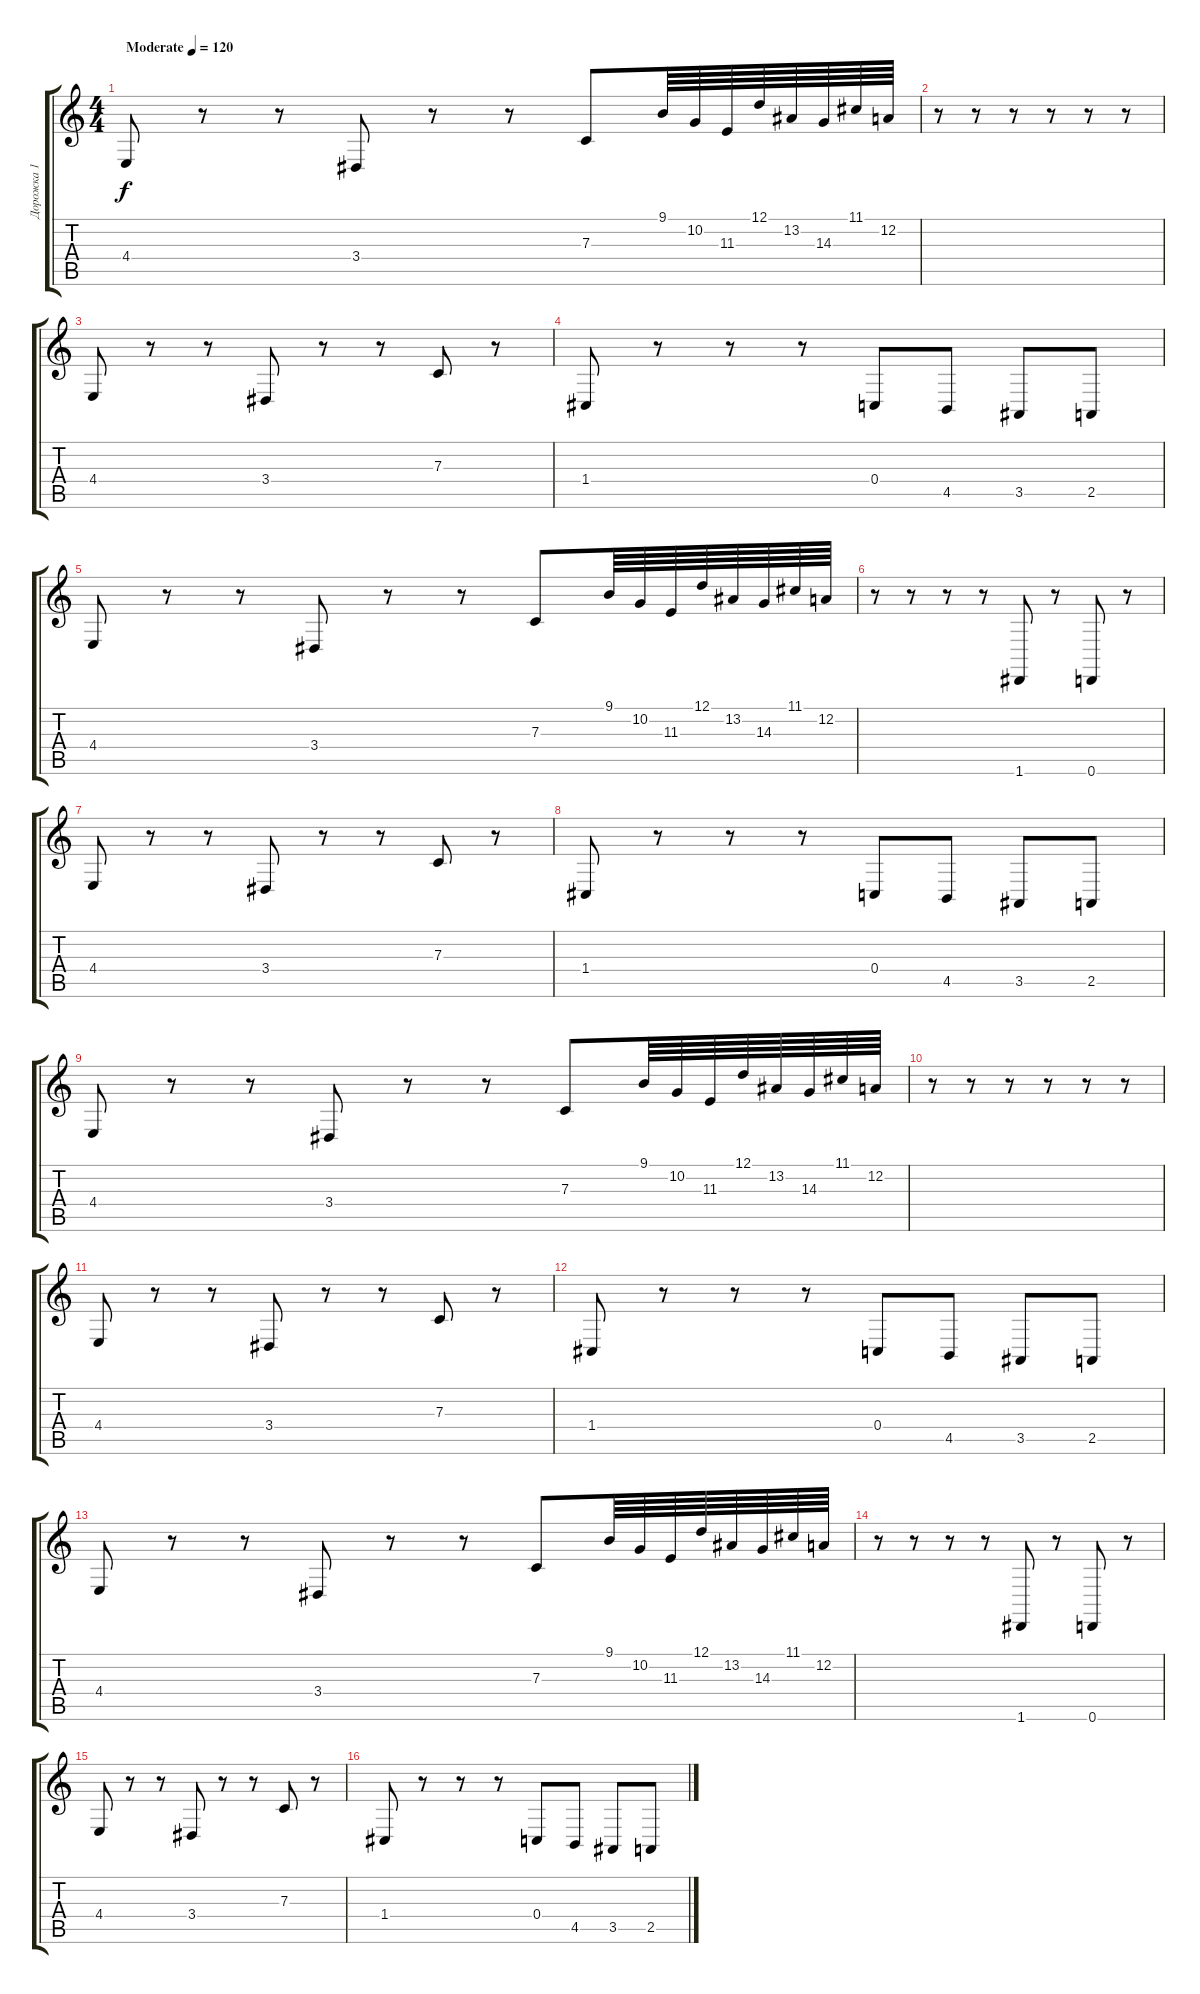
\track ("Дорожка 1" "Дорожка 1") {instrument violin}
\staff {score tabs}
\tuning (D4 A3 F3 C3 G2 D2) {hide}
\ts (4 4)
\tempo (120 "Moderate")
\clef g2
\ks c
4.4.8{dy f instrument violin} r.8 r.8 3.4.8 r.8 r.8 7.3.8 9.1.64 10.2.64 11.3.64 12.1.64 13.2.64 14.3.64 11.1.64 12.2.64 |
r.8 r.8 r.8 r.8 r.8 r.8 |
4.4.8 r.8 r.8 3.4.8 r.8 r.8 7.3.8 r.8 |
1.4.8 r.8 r.8 r.8 0.4.8 4.5.8 3.5.8 2.5.8 |
4.4.8 r.8 r.8 3.4.8 r.8 r.8 7.3.8 9.1.64 10.2.64 11.3.64 12.1.64 13.2.64 14.3.64 11.1.64 12.2.64 |
r.8 r.8 r.8 r.8 1.6.8 r.8 0.6.8 r.8 |
4.4.8 r.8 r.8 3.4.8 r.8 r.8 7.3.8 r.8 |
1.4.8 r.8 r.8 r.8 0.4.8 4.5.8 3.5.8 2.5.8 |
4.4.8 r.8 r.8 3.4.8 r.8 r.8 7.3.8 9.1.64 10.2.64 11.3.64 12.1.64 13.2.64 14.3.64 11.1.64 12.2.64 |
r.8 r.8 r.8 r.8 r.8 r.8 |
4.4.8 r.8 r.8 3.4.8 r.8 r.8 7.3.8 r.8 |
1.4.8 r.8 r.8 r.8 0.4.8 4.5.8 3.5.8 2.5.8 |
4.4.8 r.8 r.8 3.4.8 r.8 r.8 7.3.8 9.1.64 10.2.64 11.3.64 12.1.64 13.2.64 14.3.64 11.1.64 12.2.64 |
r.8 r.8 r.8 r.8 1.6.8 r.8 0.6.8 r.8 |
4.4.8 r.8 r.8 3.4.8 r.8 r.8 7.3.8 r.8 |
1.4.8 r.8 r.8 r.8 0.4.8 4.5.8 3.5.8 2.5.8
